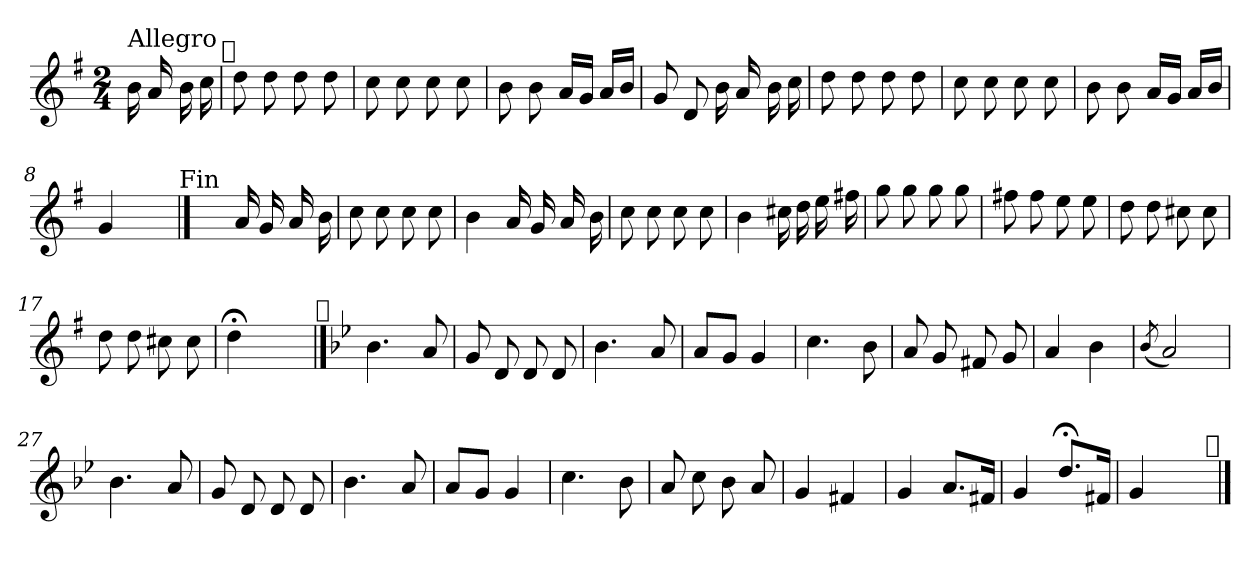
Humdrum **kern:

**kern
*part1
*staff1
*clefG2
*k[f#]
*G:
*M2/4
=
!LO:TX:a:t=Allegro
16b\
16a/
16b\
16cc\
!LO:TX:a:t=𝄋
=1
8dd\
8dd\
8dd\
8dd\
=2
8cc\
8cc\
8cc\
8cc\
=3
8b\
8b\
16a/LL
16g/JJ
16a/LL
16b/JJ
=4
8g/
8d/
16b\
16a/
16b\
16cc\
=5
8dd\
8dd\
8dd\
8dd\
=6
8cc\
8cc\
8cc\
8cc\
!!LO:LB:g=z
=7
8b\
8b\
16a/LL
16g/JJ
16a/LL
16b/JJ
=8
4g/
4ryy
!LO:TX:a:t=Fin
==9
4ryy
16a/
16g/
16a/
16b\
=10
8cc\
8cc\
8cc\
8cc\
=11
4b\
16a/
16g/
16a/
16b\
=12
8cc\
8cc\
8cc\
8cc\
=13
4b\
16cc#X\
16dd\
16ee\
16ff#X\
=14
8gg\
8gg\
8gg\
8gg\
!!LO:LB:g=z
=15
8ff#X\
8ff#\
8ee\
8ee\
=16
8dd\
8dd\
8cc#X\
8cc#\
=17
8dd\
8dd\
8cc#X\
8cc#\
=18
4dd;<\
4ryy
!LO:TX:a:t=𝄋
==19
*k[b-e-]
4.b-\
8a/
=20
8g/
8d/
8d/
8d/
=21
4.b-\
8a/
=22
8a/L
8g/J
4g/
=23
4.cc\
8b-\
!!LO:LB:g=z
=24
8a/
8g/
8f#X/
8g/
=25
4a/
4b-\
=26
(<8qb-/
2a/)
=27
4.b-\
8a/
=28
8g/
8d/
8d/
8d/
=29
4.b-\
8a/
=30
8a/L
8g/J
4g/
=31
4.cc\
8b-\
=32
8a/
8cc\
8b-\
8a/
!!LO:LB:g=z
=33
4g/
4f#X/
=34
4g/
8.a/L
16f#X/Jk
=35
4g/
8.dd;</L
16f#X/Jk
=36
4g/
4ryy
!LO:TX:a:t=𝄋
==
*-
